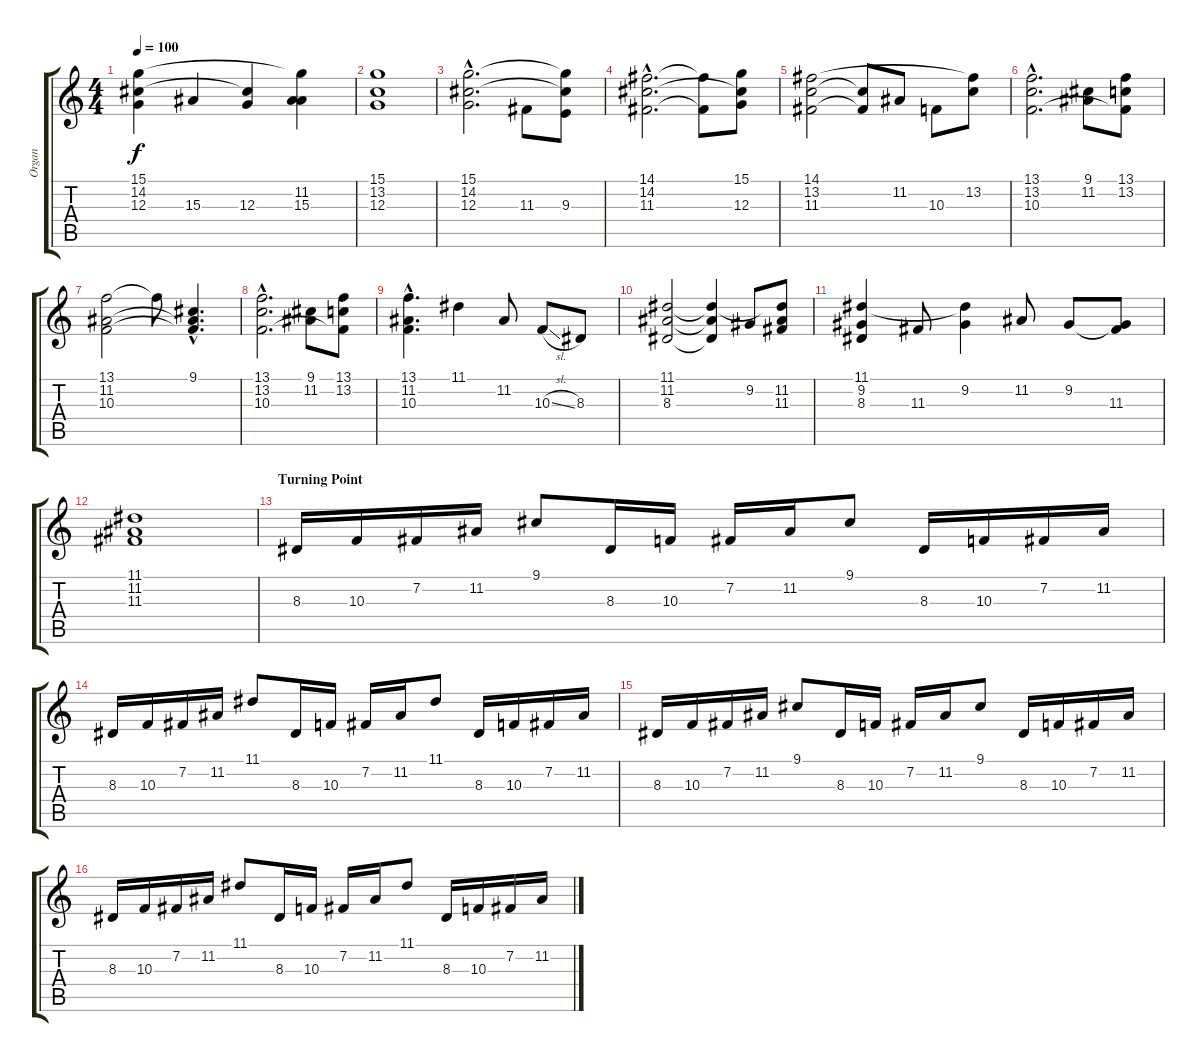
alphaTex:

\track ("Organ" "Organ") {instrument drawbarorgan}
\staff {score tabs}
\tuning (E4 B3 G3 D3 A2 E2) {hide}
\ts (4 4)
\tempo 100
\clef g2
\ks c
(15.1 14.2 12.3).4{dy f} 15.3.4 (14.2{t} 12.3).4 (15.1{t} 11.2 15.3).4 |
(15.1 13.2 12.3).1 |
(15.1{hac} 14.2{hac} 12.3{hac}).2{d} 11.3.8 (15.1{t} 14.2{t} 9.3).8 |
(14.1{hac} 14.2{hac} 11.3{hac}).2{d} (14.1{t} 11.3{t}).8 (15.1 14.2{t} 12.3).8 |
(14.1 13.2 11.3).2 (13.2{t} 11.3{t}).8 11.2.8 10.3.8 (14.1{t} 13.2).8 |
(13.1{hac} 13.2{hac} 10.3{hac}).2{d} (9.1 11.2).8 (13.1 13.2 10.3{t}).8 |
(13.1 11.2 10.3).2 13.1{t}.8 (9.1{hac} 11.2{hac t} 10.3{hac t}).4{d} |
(13.1{hac} 13.2{hac} 10.3{hac}).2{d} (9.1 11.2).8 (13.1 13.2 10.3{t}).8 |
(13.1{hac} 11.2{hac} 10.3{hac}).4{d} 11.1.4 11.2.8 10.3{sl}.8 8.3.8 |
(11.1 11.2 8.3).2 (11.1{t} 11.2{t} 8.3{t}).4 9.2.8 (11.1{t} 11.2 11.3).8 |
(11.1 9.2 8.3).4 11.3.8 (11.1{t} 9.2).4 11.2.8 9.2.8 (9.2{t} 11.3).8 |
(11.1 11.2 11.3).1 |
\section ("" "Turning Point")
8.3.16{volume 15} 10.3.16 7.2.16 11.2.16 9.1.8 8.3.16 10.3.16 7.2.16 11.2.16 9.1.8 8.3.16 10.3.16 7.2.16 11.2.16 |
8.3.16 10.3.16 7.2.16 11.2.16 11.1.8 8.3.16 10.3.16 7.2.16 11.2.16 11.1.8 8.3.16 10.3.16 7.2.16 11.2.16 |
8.3.16 10.3.16 7.2.16 11.2.16 9.1.8 8.3.16 10.3.16 7.2.16 11.2.16 9.1.8 8.3.16 10.3.16 7.2.16 11.2.16 |
8.3.16 10.3.16 7.2.16 11.2.16 11.1.8 8.3.16 10.3.16 7.2.16 11.2.16 11.1.8 8.3.16 10.3.16 7.2.16 11.2.16
